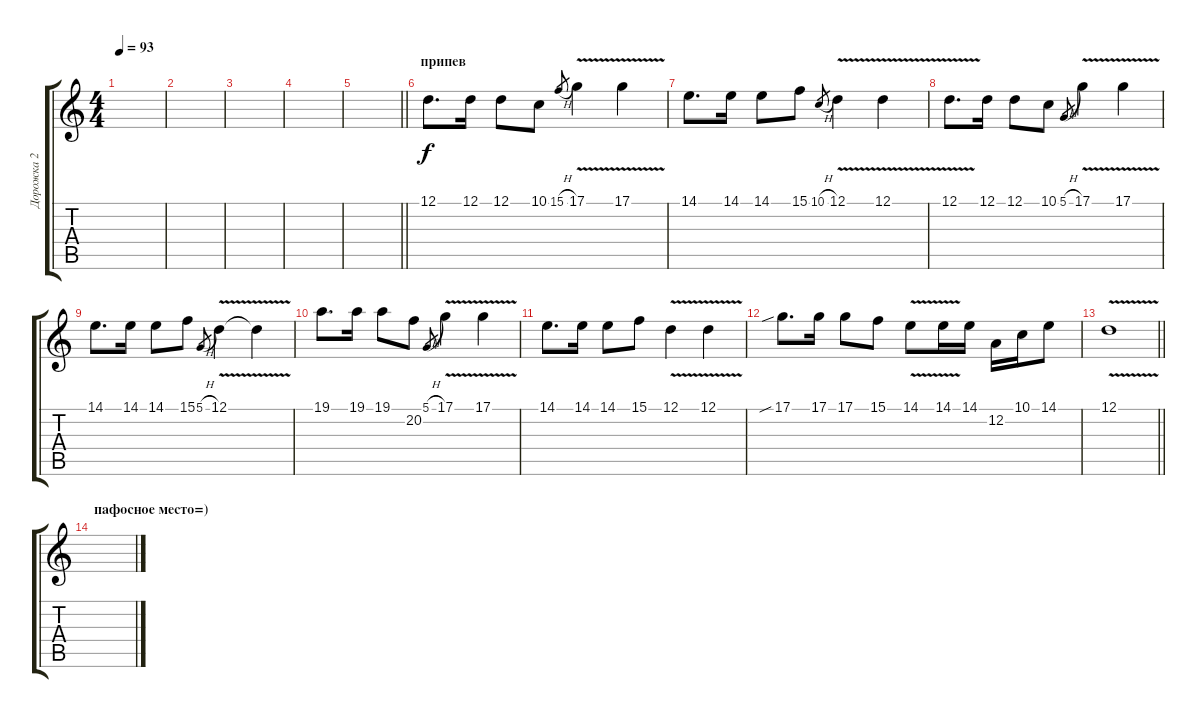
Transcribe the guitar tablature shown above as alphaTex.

\track ("Дорожка 2" "Дорожка 2") {instrument flute}
\staff {score tabs}
\tuning (D4 A3 F3 C3 G2 D2) {hide}
\ts (4 4)
\tempo 93
\clef g2
\ks c
|
|
|
|
\barLineRight lightlight
|
\section ("" "припев")
12.1.8{d} 12.1.16 12.1.8 10.1.8 15.1{h}.8{gr} 17.1{v}.4 17.1{v}.4 |
14.1.8{d} 14.1.16 14.1.8 15.1.8 10.1{h}.8{gr} 12.1{v}.4 12.1{v}.4 |
12.1{v}.8{d} 12.1.16 12.1.8 10.1.8 5.1{h}.8{gr} 17.1{v}.4 17.1{v}.4 |
14.1.8{d} 14.1.16 14.1.8 15.1.8 5.1{h}.8{gr} 12.1{v}.4 12.1{t}.4 |
19.1.8{d} 19.1.16 19.1.8 20.2.8 5.1{h}.8{gr} 17.1{v}.4 17.1{v}.4 |
14.1.8{d} 14.1.16 14.1.8 15.1.8 12.1{v}.4 12.1{v}.4 |
17.1{sib}.8{d} 17.1.16 17.1.8 15.1.8 14.1{v}.8 14.1{v}.16 14.1.16 12.2.16 10.1.16 14.1.8 |
\barLineRight lightlight
12.1{v}.1 |
\section ("" "пафосное место=)")
